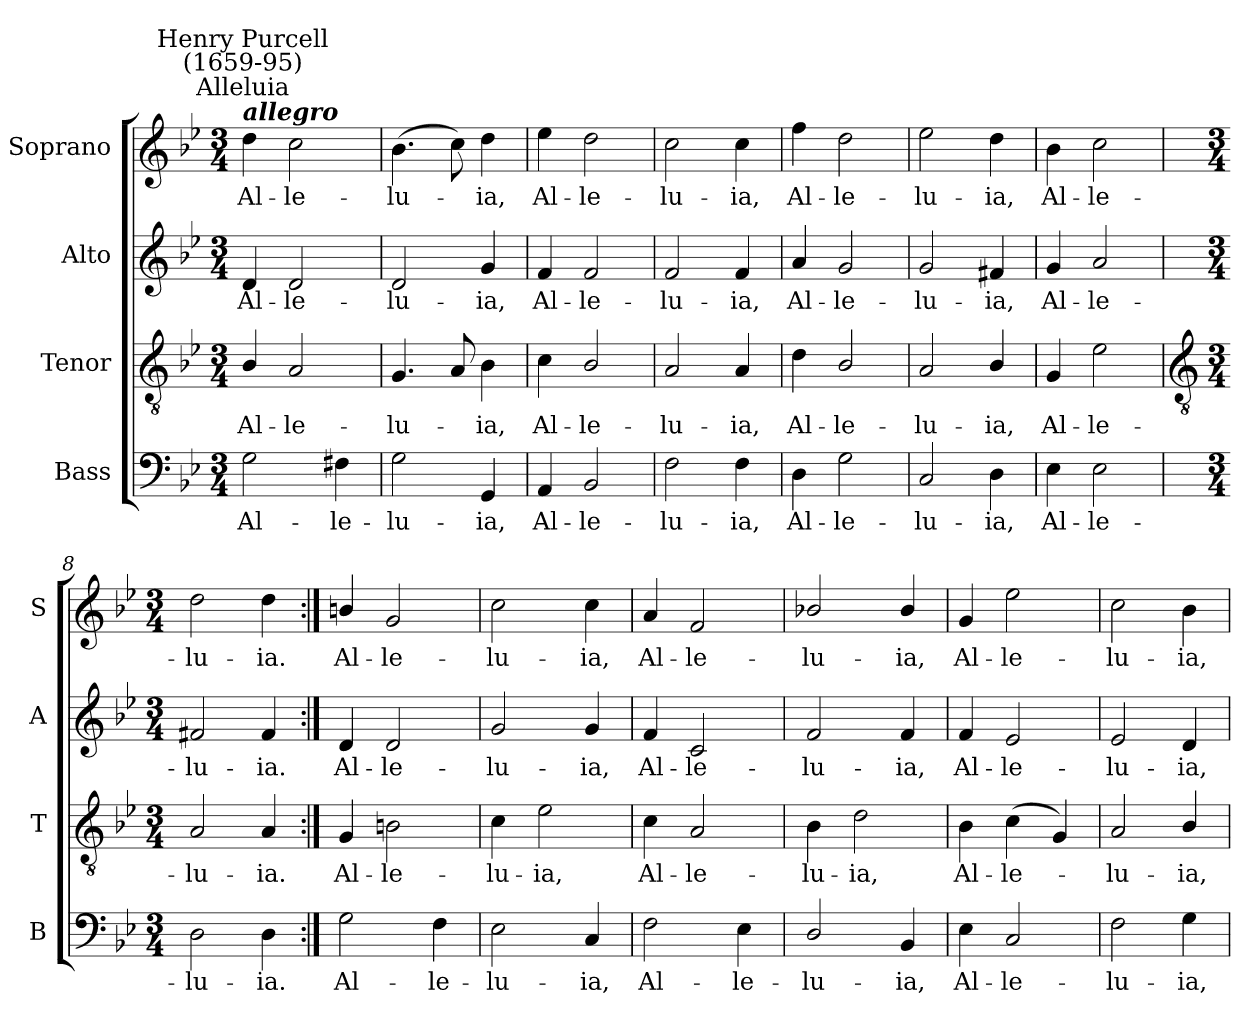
**kern	**text	**kern	**text	**kern	**text	**kern	**text
*part4	*part4	*part3	*part3	*part2	*part2	*part1	*part1
*staff4	*staff4	*staff3	*staff3	*staff2	*staff2	*staff1	*staff1
*I"Bass	*	*I"Tenor	*	*I"Alto	*	*I"Soprano	*
*I'B	*	*I'T	*	*I'A	*	*I'S	*
*clefF4	*	*clefGv2	*	*clefG2	*	*clefG2	*
*k[b-e-]	*	*k[b-e-]	*	*k[b-e-]	*	*k[b-e-]	*
*B-:	*	*B-:	*	*B-:	*	*B-:	*
*M3/4	*	*M3/4	*	*M3/4	*	*M3/4	*
=1	=1	=1	=1	=1	=1	=1	=1
!	!	!	!	!	!	!LO:TX:a:Bi:t=allegro	!
!	!	!	!	!	!	!LO:TX:a:cj:t=Alleluia	!
!	!	!	!	!	!	!LO:TX:a:cj:t=Henry Purcell\n(1659-95)	!
!	!LO:LY:b	!	!LO:LY:b	!	!LO:LY:b	!	!LO:LY:b
2G\	Al-	4B-/	Al-	4d/	Al-	4dd\	Al-
!	!	!	!LO:LY:b	!	!LO:LY:b	!	!LO:LY:b
.	.	2A/	-le-	2d/	-le-	2cc\	-le-
!	!LO:LY:b	!	!	!	!	!	!
4F#X\	-le-	.	.	.	.	.	.
=2	=2	=2	=2	=2	=2	=2	=2
!	!LO:LY:b	!	!LO:LY:b	!	!LO:LY:b	!	!LO:LY:b
2G\	-lu-	4.G/	-lu-	2d/	-lu-	(>4.b-\	-lu-
.	.	8A/	.	.	.	8cc\)	.
!	!LO:LY:b	!	!LO:LY:b	!	!LO:LY:b	!	!LO:LY:b
4GG/	-ia,	4B-\	-ia,	4g/	-ia,	4dd\	ia,
=3	=3	=3	=3	=3	=3	=3	=3
!	!LO:LY:b	!	!LO:LY:b	!	!LO:LY:b	!	!LO:LY:b
4AA/	Al-	4c\	Al-	4f/	Al-	4ee-\	Al-
!	!LO:LY:b	!	!LO:LY:b	!	!LO:LY:b	!	!LO:LY:b
2BB-/	-le-	2B-/	-le-	2f/	-le-	2dd\	-le-
=4	=4	=4	=4	=4	=4	=4	=4
!	!LO:LY:b	!	!LO:LY:b	!	!LO:LY:b	!	!LO:LY:b
2F\	-lu-	2A/	-lu-	2f/	-lu-	2cc\	-lu-
!	!LO:LY:b	!	!LO:LY:b	!	!LO:LY:b	!	!LO:LY:b
4F\	-ia,	4A/	-ia,	4f/	-ia,	4cc\	-ia,
=5	=5	=5	=5	=5	=5	=5	=5
!	!LO:LY:b	!	!LO:LY:b	!	!LO:LY:b	!	!LO:LY:b
4D\	Al-	4d\	Al-	4a/	Al-	4ff\	Al-
!	!LO:LY:b	!	!LO:LY:b	!	!LO:LY:b	!	!LO:LY:b
2G\	-le-	2B-/	-le-	2g/	-le-	2dd\	-le-
=6	=6	=6	=6	=6	=6	=6	=6
!	!LO:LY:b	!	!LO:LY:b	!	!LO:LY:b	!	!LO:LY:b
2C/	-lu-	2A/	-lu-	2g/	-lu-	2ee-\	-lu-
!	!LO:LY:b	!	!LO:LY:b	!	!LO:LY:b	!	!LO:LY:b
4D\	-ia,	4B-/	-ia,	4f#X/	-ia,	4dd\	-ia,
=7	=7	=7	=7	=7	=7	=7	=7
!	!LO:LY:b	!	!LO:LY:b	!	!LO:LY:b	!	!LO:LY:b
4E-\	Al-	4G/	Al-	4g/	Al-	4b-\	Al-
!	!LO:LY:b	!	!LO:LY:b	!	!LO:LY:b	!	!LO:LY:b
2E-\	-le-	2e-\	-le-	2a/	-le-	2cc\	-le-
!!LO:LB:g=z
=8	=8	=8	=8	=8	=8	=8	=8
*	*	*clefGv2	*	*	*	*	*
*M3/4	*	*M3/4	*	*M3/4	*	*M3/4	*
!	!LO:LY:b	!	!LO:LY:b	!	!LO:LY:b	!	!LO:LY:b
2D\	-lu-	2A/	-lu-	2f#X/	-lu-	2dd\	-lu-
!	!LO:LY:b	!	!LO:LY:b	!	!LO:LY:b	!	!LO:LY:b
4D\	-ia.	4A/	-ia.	4f#/	-ia.	4dd\	-ia.
=9:|!	=9:|!	=9:|!	=9:|!	=9:|!	=9:|!	=9:|!	=9:|!
!	!LO:LY:b	!	!LO:LY:b	!	!LO:LY:b	!	!LO:LY:b
2G\	Al-	4G/	Al-	4d/	Al-	4bn/	Al-
!	!	!	!LO:LY:b	!	!LO:LY:b	!	!LO:LY:b
.	.	2Bn\	-le-	2d/	-le-	2g/	-le-
!	!LO:LY:b	!	!	!	!	!	!
4F\	-le-	.	.	.	.	.	.
=10	=10	=10	=10	=10	=10	=10	=10
!	!LO:LY:b	!	!LO:LY:b	!	!LO:LY:b	!	!LO:LY:b
2E-\	-lu-	4c\	-lu-	2g/	-lu-	2cc\	-lu-
!	!	!	!LO:LY:b	!	!	!	!
.	.	2e-\	-ia,	.	.	.	.
!	!LO:LY:b	!	!	!	!LO:LY:b	!	!LO:LY:b
4C/	-ia,	.	.	4g/	-ia,	4cc\	-ia,
=11	=11	=11	=11	=11	=11	=11	=11
!	!LO:LY:b	!	!LO:LY:b	!	!LO:LY:b	!	!LO:LY:b
2F\	Al-	4c\	Al-	4f/	Al-	4a/	Al-
!	!	!	!LO:LY:b	!	!LO:LY:b	!	!LO:LY:b
.	.	2A/	-le-	2c/	-le-	2f/	-le-
!	!LO:LY:b	!	!	!	!	!	!
4E-\	-le-	.	.	.	.	.	.
=12	=12	=12	=12	=12	=12	=12	=12
!	!LO:LY:b	!	!LO:LY:b	!	!LO:LY:b	!	!LO:LY:b
2D/	-lu-	4B-\	-lu-	2f/	-lu-	2b-X/	-lu-
!	!	!	!LO:LY:b	!	!	!	!
.	.	2d\	-ia,	.	.	.	.
!	!LO:LY:b	!	!	!	!LO:LY:b	!	!LO:LY:b
4BB-/	-ia,	.	.	4f/	-ia,	4b-/	-ia,
=13	=13	=13	=13	=13	=13	=13	=13
!	!LO:LY:b	!	!LO:LY:b	!	!LO:LY:b	!	!LO:LY:b
4E-\	Al-	4B-\	Al-	4f/	Al-	4g/	Al-
!	!LO:LY:b	!	!LO:LY:b	!	!LO:LY:b	!	!LO:LY:b
2C/	-le-	(4c\	-le-	2e-/	-le-	2ee-\	-le-
.	.	4G/)	.	.	.	.	.
=14	=14	=14	=14	=14	=14	=14	=14
!	!LO:LY:b	!	!LO:LY:b	!	!LO:LY:b	!	!LO:LY:b
2F\	-lu-	2A/	lu-	2e-/	-lu-	2cc\	-lu-
!	!LO:LY:b	!	!LO:LY:b	!	!LO:LY:b	!	!LO:LY:b
4G\	-ia,	4B-/	-ia,	4d/	-ia,	4b-\	-ia,
=	=	=	=	=	=	=	=
*-	*-	*-	*-	*-	*-	*-	*-
